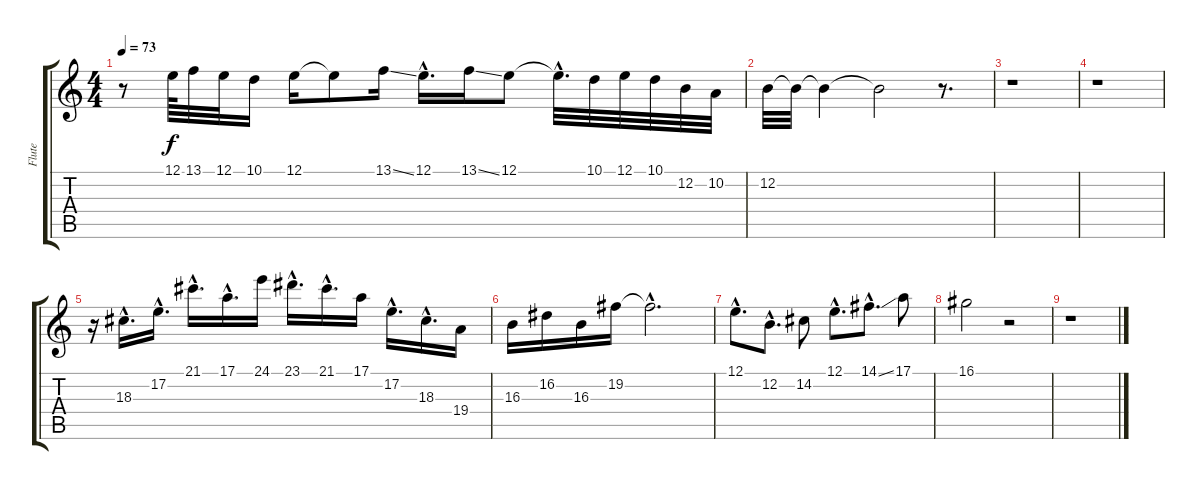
\track ("Flute" "Flute") {instrument flute}
\staff {score tabs}
\tuning (E4 B3 G3 D3 A2 E2) {hide}
\ts (4 4)
\tempo 73
\clef g2
\ks c
r.8{dy f} 12.1.64 13.1.32 12.1.32 10.1.16 12.1.16 12.1{t}.8 13.1{ss}.16 12.1{hac}.16{d} 13.1{ss}.16 12.1.8 12.1{hac t}.32{d} 10.1.32 12.1.32 10.1.32 12.2.32 10.2.32 |
12.2.32 12.2{t}.32 12.2{t}.4 12.2{t}.2 r.8{d} |
r.1 |
r.1 |
r.16 18.3{hac}.16{d} 17.2{hac}.16{d} 21.1{hac}.16{d} 17.1{hac}.16{d} 24.1.16 23.1{hac}.16{d} 21.1{hac}.16{d} 17.1.16 17.2{hac}.16{d} 18.3{hac}.16{d} 19.4.16 |
16.3.16 16.2.16 16.3.16 19.2.16 19.2{hac t}.2{d} |
12.1{hac}.8{d} 12.2{hac}.8{d} 14.2.8 12.1{hac}.8{d} 14.1{ss hac}.8{d} 17.1.8 |
16.1.2{volume 7} r.2 |
r.1
